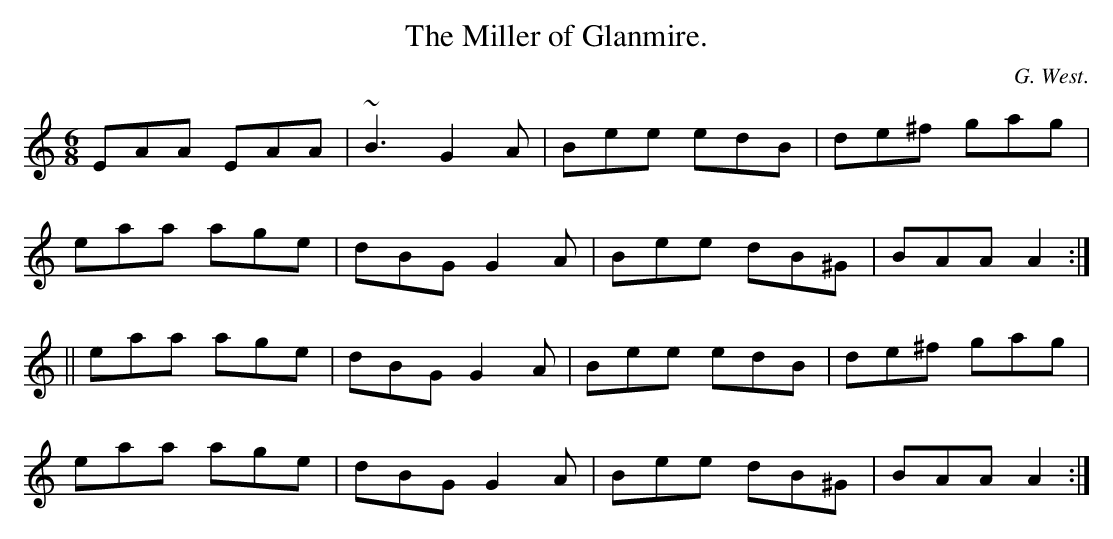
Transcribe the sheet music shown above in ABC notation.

X:1
T: The Miller of Glanmire.
C: G. West.
M: 6/8
K: Am
EAA EAA|~B3 G2 A|Bee edB|de^f gag|
eaa age|dBG G2 A|Bee dB^G|BAA A2:|
||eaa age|dBG G2 A|Bee edB|de^f gag|
eaa age|dBG G2 A|Bee dB^G|BAA A2:|
